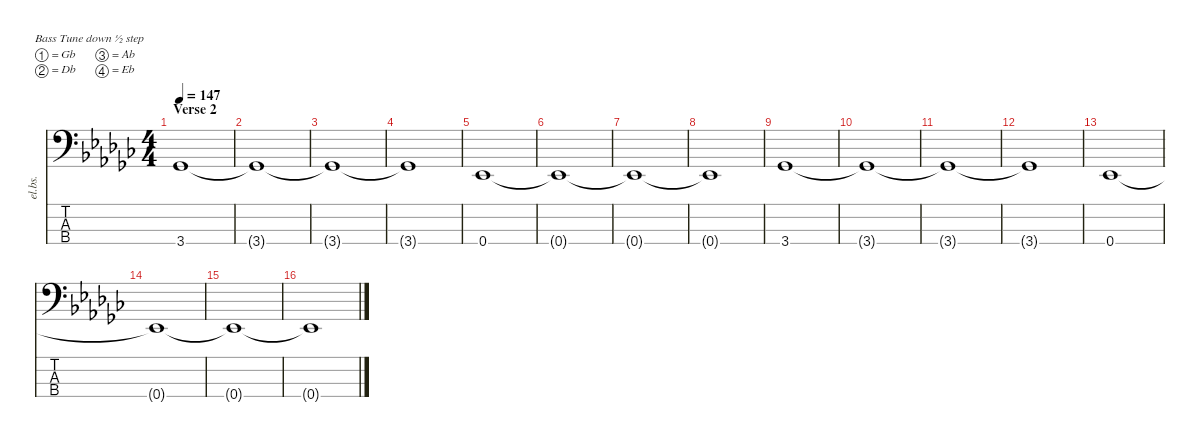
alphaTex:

\defaultSystemsLayout 4
\hideDynamics
\bracketExtendMode nobrackets
\otherSystemsTrackNameOrientation horizontal
\track ("Bass" "el.bs.") {instrument electricbassfinger}
\staff {score tabs}
\tuning (Gb2 Db2 Ab1 Eb1)
\ts (4 4)
\section ("" "Verse 2")
\tempo 147
\clef f4
\ks ebminor
3.4{acc b}.1{dy f beam Up} |
3.4{t acc b}.1{beam Up} |
3.4{t acc b}.1{beam Up} |
3.4{t acc b}.1{beam Up} |
0.4{acc b}.1{beam Up} |
0.4{t acc b}.1{beam Up} |
0.4{t acc b}.1{beam Up} |
0.4{t acc b}.1{beam Up} |
3.4{acc b}.1{beam Up} |
3.4{t acc b}.1{beam Up} |
3.4{t acc b}.1{beam Up} |
3.4{t acc b}.1{beam Up} |
0.4{acc b}.1{beam Up} |
0.4{t acc b}.1{beam Up} |
0.4{t acc b}.1{beam Up} |
0.4{t acc b}.1{beam Up}
